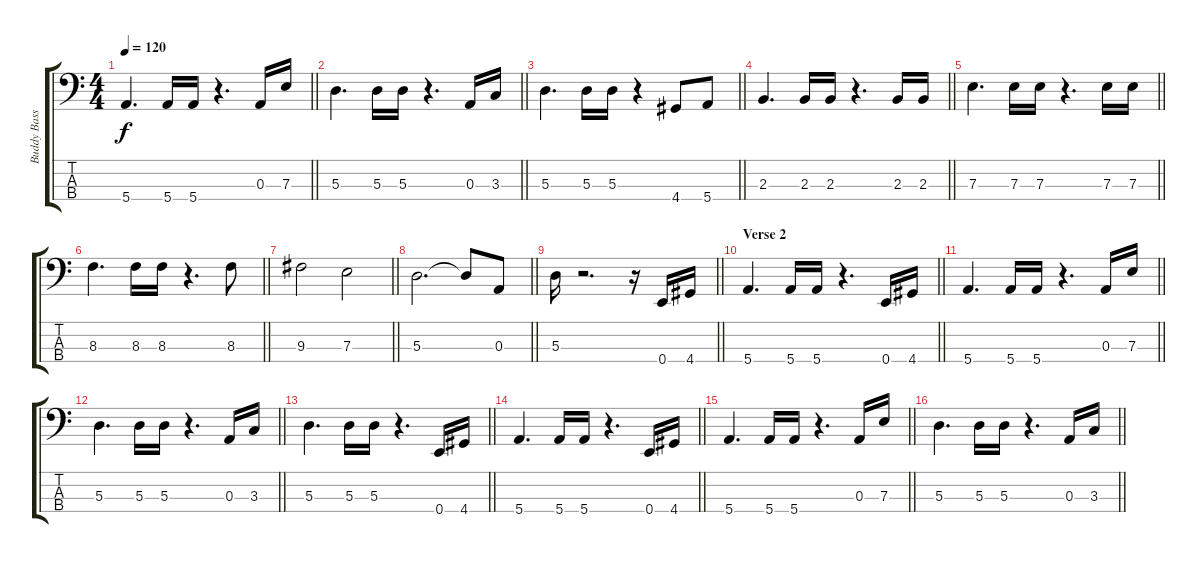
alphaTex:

\track ("Buddy Bass" "Buddy Bass") {instrument electricbassfinger}
\staff {score tabs}
\tuning (G2 D2 A1 E1) {hide}
\ts (4 4)
\tempo 120
\clef f4
\barLineRight lightlight
\ks c
5.4.4{d dy f} 5.4.16 5.4.16 r.4{d} 0.3.16 7.3.16 |
\barLineRight lightlight
5.3.4{d} 5.3.16 5.3.16 r.4{d} 0.3.16 3.3.16 |
\barLineRight lightlight
5.3.4{d} 5.3.16 5.3.16 r.4 4.4.8 5.4.8 |
\barLineRight lightlight
2.3.4{d} 2.3.16 2.3.16 r.4{d} 2.3.16 2.3.16 |
\barLineRight lightlight
7.3.4{d} 7.3.16 7.3.16 r.4{d} 7.3.16 7.3.16 |
\barLineRight lightlight
8.3.4{d} 8.3.16 8.3.16 r.4{d} 8.3.8 |
\barLineRight lightlight
9.3.2 7.3.2 |
\barLineRight lightlight
5.3.2{d} 5.3{t}.8 0.3.8 |
\barLineRight lightlight
5.3.16 r.2{d} r.16 0.4.16 4.4.16 |
\section ("" "Verse 2")
\barLineRight lightlight
5.4.4{d} 5.4.16 5.4.16 r.4{d} 0.4.16 4.4.16 |
\barLineRight lightlight
5.4.4{d} 5.4.16 5.4.16 r.4{d} 0.3.16 7.3.16 |
\barLineRight lightlight
5.3.4{d} 5.3.16 5.3.16 r.4{d} 0.3.16 3.3.16 |
\barLineRight lightlight
5.3.4{d} 5.3.16 5.3.16 r.4{d} 0.4.16 4.4.16 |
\barLineRight lightlight
5.4.4{d} 5.4.16 5.4.16 r.4{d} 0.4.16 4.4.16 |
\barLineRight lightlight
5.4.4{d} 5.4.16 5.4.16 r.4{d} 0.3.16 7.3.16 |
\barLineRight lightlight
5.3.4{d} 5.3.16 5.3.16 r.4{d} 0.3.16 3.3.16
